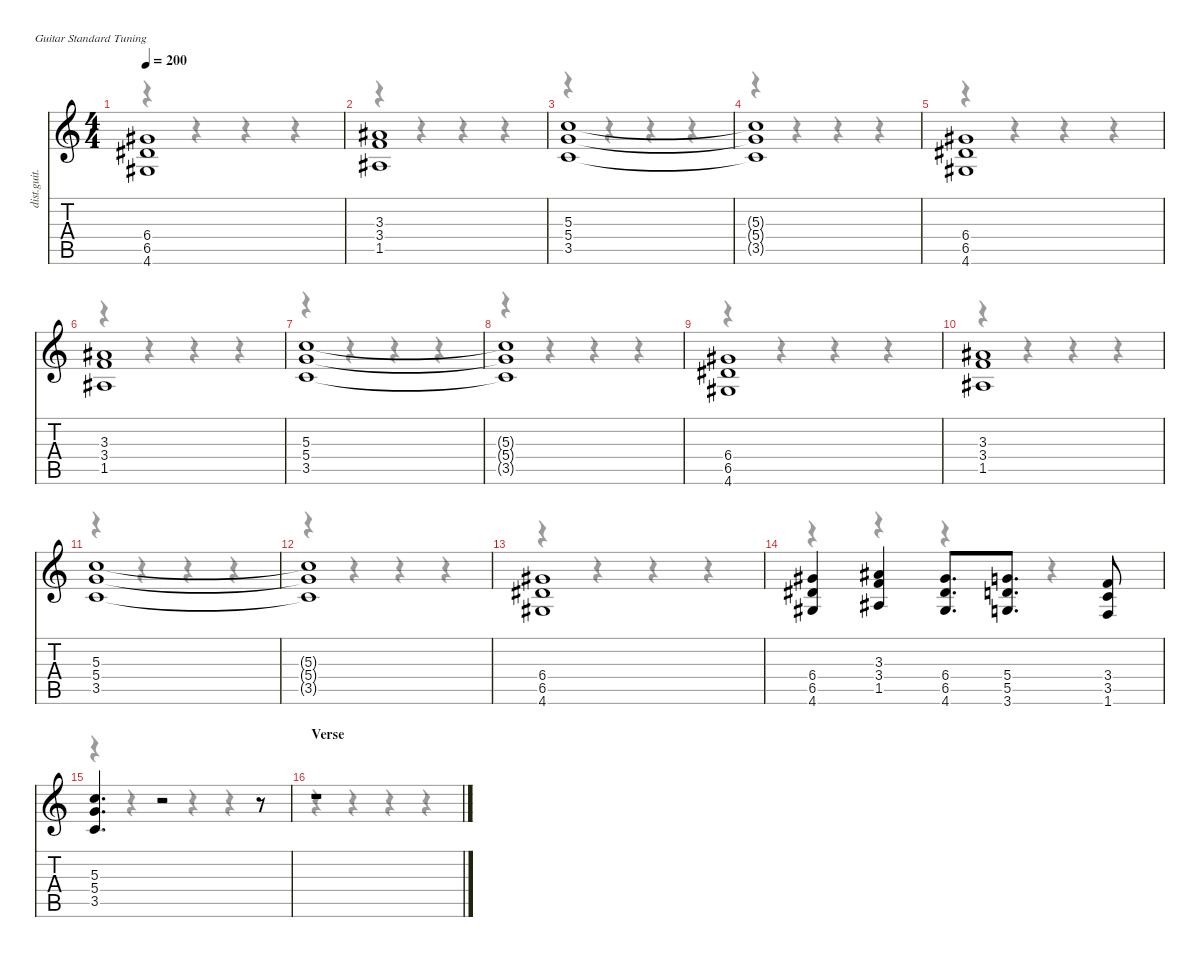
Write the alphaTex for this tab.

\hideDynamics
\bracketExtendMode nobrackets
\otherSystemsTrackNameOrientation horizontal
\track ("Guitar 2" "dist.guit.") {instrument distortionguitar}
\staff {score tabs}
\tuning (E4 B3 G3 D3 A2 E2)
\voice
\ts (4 4)
\scale
0.980728
\tempo 200
\accidentals auto
\clef g2
\ottava regular
\simile none
\ks c
(6.4{acc #} 6.5{acc #} 4.6{acc #}).1{dy f} |
\scale
0.980728 (3.3{acc #} 3.4 1.5{acc #}).1 |
\scale
1.08422 (5.3 5.4 3.5).1 |
\scale
0.977271 (5.3{t} 5.4{t} 3.5{t}).1 |
\scale
0.984627 (6.4{acc #} 6.5{acc #} 4.6{acc #}).1 |
\scale
0.984627 (3.3{acc #} 3.4 1.5{acc #}).1 |
\scale
0.984627 (5.3 5.4 3.5).1 |
\scale
0.984627 (5.3{t} 5.4{t} 3.5{t}).1 |
\scale
1.08606 (6.4{acc #} 6.5{acc #} 4.6{acc #}).1 |
\scale
0.982788 (3.3{acc #} 3.4 1.5{acc #}).1 |
\scale
0.982788 (5.3 5.4 3.5).1 |
\scale
0.982788 (5.3{t} 5.4{t} 3.5{t}).1 |
\scale
0.982788 (6.4{acc #} 6.5{acc #} 4.6{acc #}).1 |
\scale
0.982788 (6.4{acc #} 6.5{acc #} 4.6{acc #}).4 (3.3{acc #} 3.4 1.5{acc #}).4 (6.4{acc #} 6.5{acc #} 4.6{acc #}).8{d} (5.4 5.5 3.6).8{d} (3.4 3.5 1.6).8 |
\scale
1.12755 (5.3 5.4 3.5).4{d} r.2 r.8 |
\section ("" "Verse")
\scale
0.992988 r.1
\voice
\clef g2
\ottava regular
\simile none
\ks c
r.4{dy mf} r.4 r.4 r.4 |
r.4 r.4 r.4 r.4 |
r.4 r.4 r.4 r.4 |
r.4 r.4 r.4 r.4 |
r.4 r.4 r.4 r.4 |
r.4 r.4 r.4 r.4 |
r.4 r.4 r.4 r.4 |
r.4 r.4 r.4 r.4 |
r.4 r.4 r.4 r.4 |
r.4 r.4 r.4 r.4 |
r.4 r.4 r.4 r.4 |
r.4 r.4 r.4 r.4 |
r.4 r.4 r.4 r.4 |
r.4 r.4 r.4 r.4 |
r.4 r.4 r.4 r.4 |
r.4 r.4 r.4 r.4
